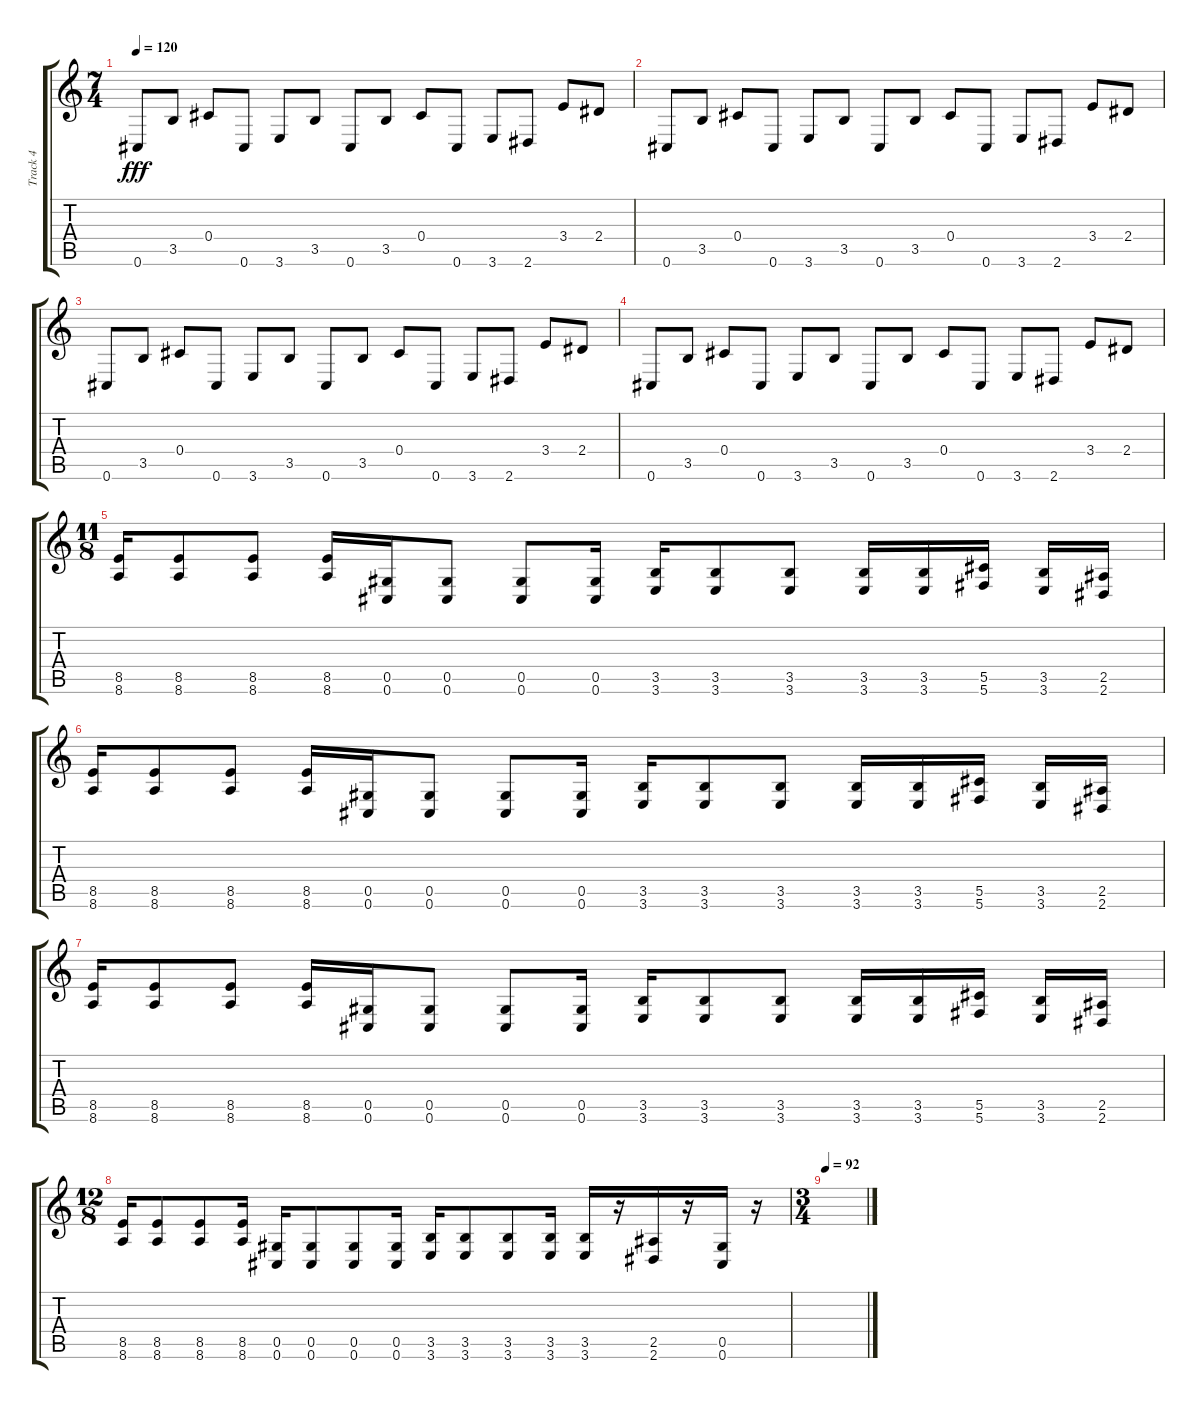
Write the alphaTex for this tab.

\track ("Track 4" "Track 4") {instrument distortionguitar}
\staff {score tabs}
\tuning (Eb4 Bb3 Gb3 Db3 Ab2 Db2) {hide}
\ts (7 4)
\tempo 120
\clef g2
\ks c
0.6.8{dy fff} 3.5.8 0.4.8 0.6.8 3.6.8 3.5.8 0.6.8 3.5.8 0.4.8 0.6.8 3.6.8 2.6.8 3.4.8 2.4.8 |
0.6.8 3.5.8 0.4.8 0.6.8 3.6.8 3.5.8 0.6.8 3.5.8 0.4.8 0.6.8 3.6.8 2.6.8 3.4.8 2.4.8 |
0.6.8 3.5.8 0.4.8 0.6.8 3.6.8 3.5.8 0.6.8 3.5.8 0.4.8 0.6.8 3.6.8 2.6.8 3.4.8 2.4.8 |
0.6.8 3.5.8 0.4.8 0.6.8 3.6.8 3.5.8 0.6.8 3.5.8 0.4.8 0.6.8 3.6.8 2.6.8 3.4.8 2.4.8 |
\ts (11 8)
(8.5 8.6).16 (8.5 8.6).8 (8.5 8.6).8 (8.5 8.6).16 (0.5 0.6).16 (0.5 0.6).8 (0.5 0.6).8 (0.5 0.6).16 (3.5 3.6).16 (3.5 3.6).8 (3.5 3.6).8 (3.5 3.6).16 (3.5 3.6).16 (5.5 5.6).16 (3.5 3.6).16 (2.5 2.6).16 |
(8.5 8.6).16 (8.5 8.6).8 (8.5 8.6).8 (8.5 8.6).16 (0.5 0.6).16 (0.5 0.6).8 (0.5 0.6).8 (0.5 0.6).16 (3.5 3.6).16 (3.5 3.6).8 (3.5 3.6).8 (3.5 3.6).16 (3.5 3.6).16 (5.5 5.6).16 (3.5 3.6).16 (2.5 2.6).16 |
(8.5 8.6).16 (8.5 8.6).8 (8.5 8.6).8 (8.5 8.6).16 (0.5 0.6).16 (0.5 0.6).8 (0.5 0.6).8 (0.5 0.6).16 (3.5 3.6).16 (3.5 3.6).8 (3.5 3.6).8 (3.5 3.6).16 (3.5 3.6).16 (5.5 5.6).16 (3.5 3.6).16 (2.5 2.6).16 |
\ts (12 8)
(8.5 8.6).16 (8.5 8.6).8 (8.5 8.6).8 (8.5 8.6).16 (0.5 0.6).16 (0.5 0.6).8 (0.5 0.6).8 (0.5 0.6).16 (3.5 3.6).16 (3.5 3.6).8 (3.5 3.6).8 (3.5 3.6).16 (3.5 3.6).16 r.16 (2.5 2.6).16 r.16 (0.5 0.6).16 r.16 |
\ts (3 4)
\tempo 92
